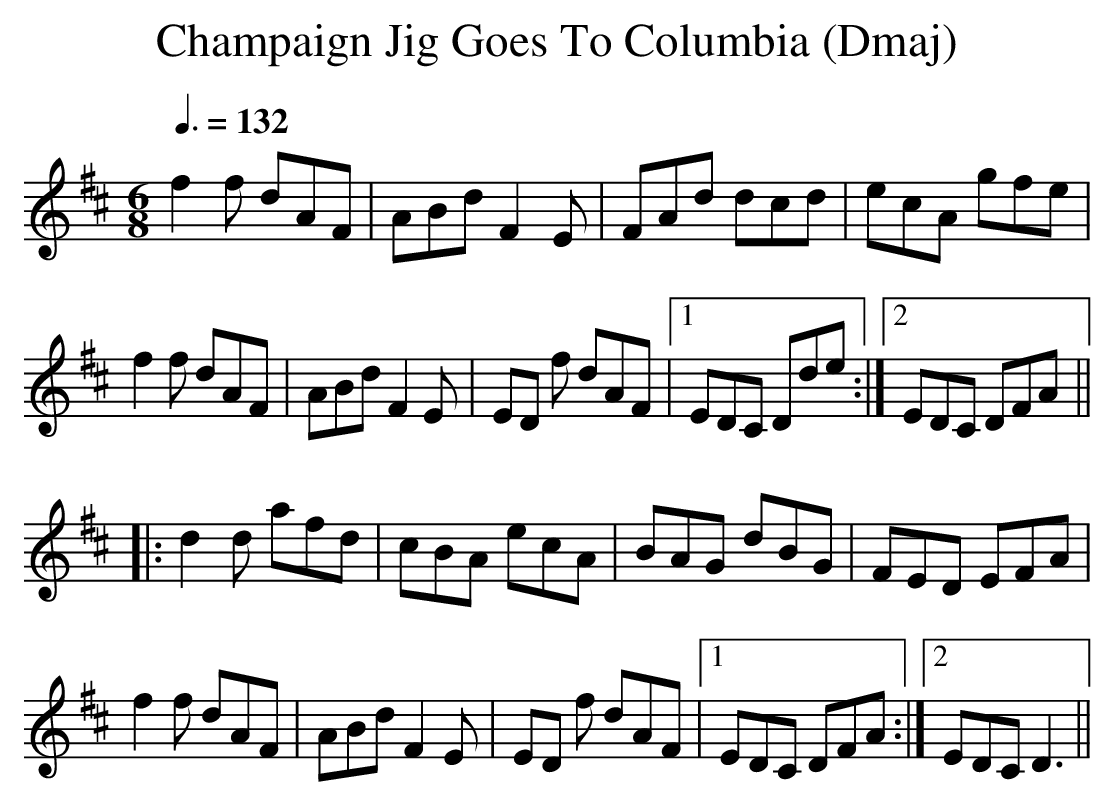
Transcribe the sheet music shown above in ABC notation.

X:1
T:Champaign Jig Goes To Columbia (Dmaj)
Q:3/8=132
M:6/8
L:1/8
K:Dmaj
f2f dAF|ABd F2 E|FAd dcd| ecA gfe|
f2f dAF|ABd F2 E|ED f dAF|1 EDC Dde:|2 EDC DFA||
|:d2d afd|cBA ecA|BAG dBG|FED EFA|
f2f dAF|ABd F2 E|ED f dAF|1 EDC DFA:|2 EDC D3||
